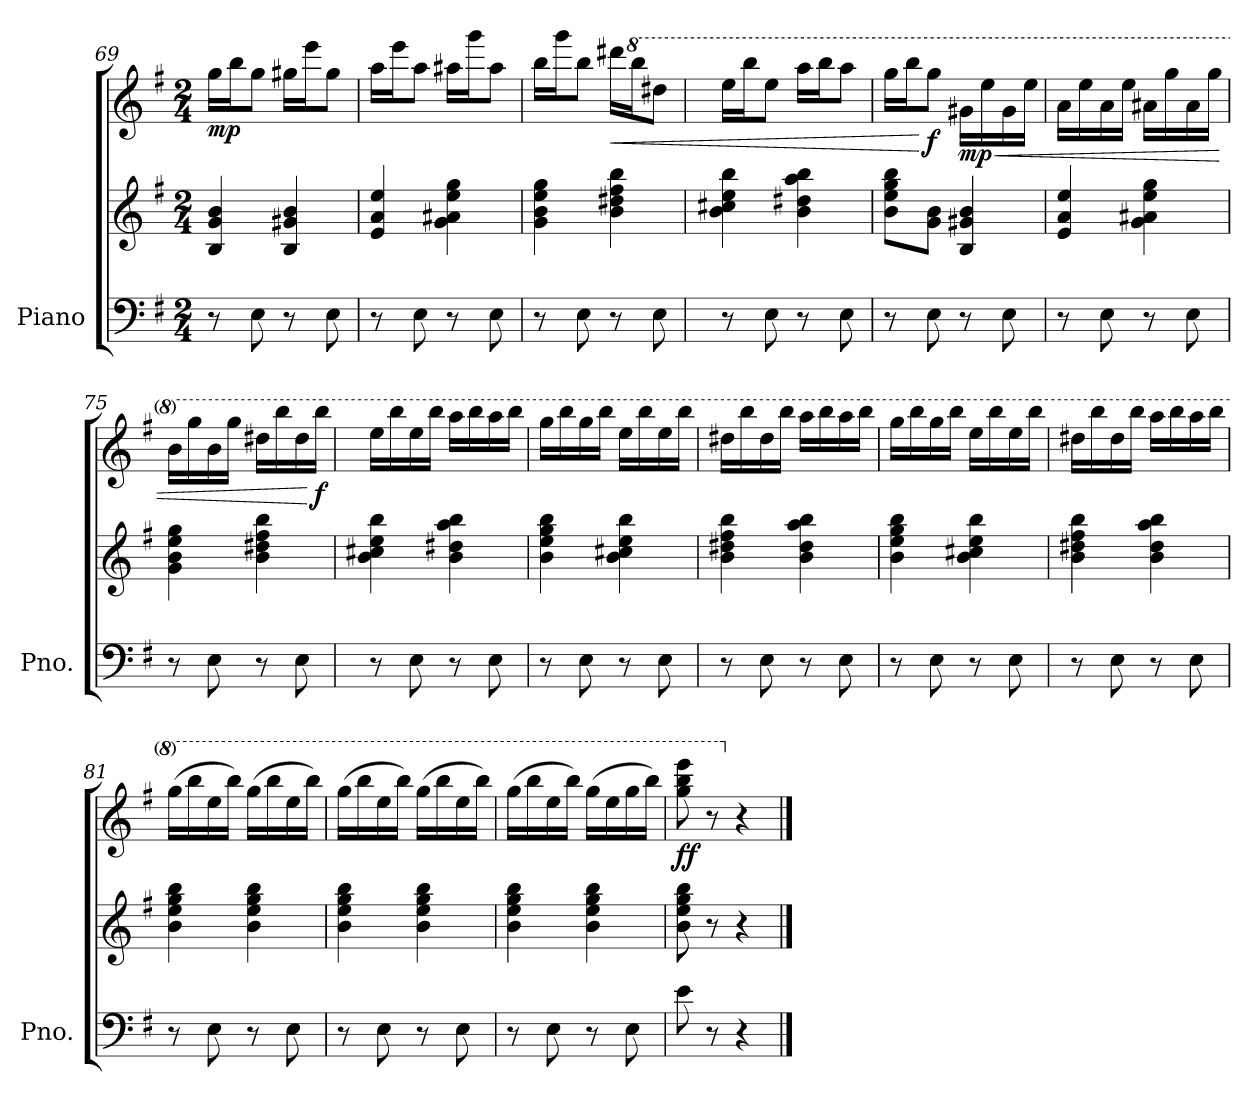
**kern	**kern	**kern	**dynam
*part1	*part1	*part1	*part1
*staff3	*staff2	*staff1	*staff1/2/3
*I"Piano	*	*	*
*I'Pno.	*	*	*
*clefF4	*clefG2	*clefG2	*
*k[f#]	*k[f#]	*k[f#]	*
*M2/4	*M2/4	*M2/4	*
=69	=69	=69	=69
!	!	!	!LO:DY:b
8r	4B/ 4g/ 4b/	16gg\LL	mp
.	.	16bb\J	.
8E\	.	8gg\J	.
8r	4B/ 4g#X/ 4b/	16gg#X\LL	.
.	.	16eee\J	.
8E\	.	8gg#\J	.
=70	=70	=70	=70
8r	4e/ 4a/ 4ee/	16aa\LL	.
.	.	16eee\J	.
8E\	.	8aa\J	.
8r	4g\ 4a#X\ 4ee\ 4gg\	16aa#X\LL	.
.	.	16ggg\J	.
8E\	.	8aa#\J	.
=71	=71	=71	=71
8r	4g\ 4b\ 4ee\ 4gg\	16bb\LL	.
.	.	16ggg\J	.
8E\	.	8bb\J	.
!	!	!	!LO:HP:b
8r	4b\ 4dd#X\ 4ff#\ 4bb\	16ddd#X\LL	<
*	*	*8va	*
.	.	16bbb\J	.
8E\	.	8ddd#\J	.
!!LO:LB:g=z
=72	=72	=72	=72
8r	4b\ 4cc#X\ 4ee\ 4bb\	16eee\LL	.
.	.	16bbb\J	.
8E\	.	8eee\J	.
8r	4b\ 4dd#X\ 4aa\ 4bb\	16aaa\LL	.
.	.	16bbb\J	.
8E\	.	8aaa\J	.
=73	=73	=73	=73
8r	8b\ 8ee\ 8gg\ 8bb\L	16ggg\LL	.
.	.	16bbb\J	.
!	!	!	!LO:DY:n=1:b
8E\	8g\ 8b\J	8ggg\J	[ f
!	!	!	!LO:HP:b
!	!	!	!LO:DY:n=2:b
8r	4B/ 4g#X/ 4b/	16gg#X\LL	< mp
.	.	16eee\	.
8E\	.	16gg#\	.
.	.	16eee\JJ	.
=74	=74	=74	=74
8r	4e/ 4a/ 4ee/	16aa\LL	.
.	.	16eee\	.
8E\	.	16aa\	.
.	.	16eee\JJ	.
8r	4g\ 4a#X\ 4ee\ 4gg\	16aa#X\LL	.
.	.	16ggg\	.
8E\	.	16aa#\	.
.	.	16ggg\JJ	.
=75	=75	=75	=75
8r	4g\ 4b\ 4ee\ 4gg\	16bb\LL	.
.	.	16ggg\	.
8E\	.	16bb\	.
.	.	16ggg\JJ	.
8r	4b\ 4dd#X\ 4ff#\ 4bb\	16ddd#X\LL	.
.	.	16bbb\	.
8E\	.	16ddd#\	.
!	!	!	!LO:DY:n=1:b
.	.	16bbb\JJ	[ f
=76	=76	=76	=76
8r	4b\ 4cc#X\ 4ee\ 4bb\	16eee\LL	.
.	.	16bbb\	.
8E\	.	16eee\	.
.	.	16bbb\JJ	.
8r	4b\ 4dd#X\ 4aa\ 4bb\	16aaa\LL	.
.	.	16bbb\	.
8E\	.	16aaa\	.
.	.	16bbb\JJ	.
=77	=77	=77	=77
8r	4b\ 4ee\ 4gg\ 4bb\	16ggg\LL	.
.	.	16bbb\	.
8E\	.	16ggg\	.
.	.	16bbb\JJ	.
8r	4b\ 4cc#X\ 4ee\ 4bb\	16eee\LL	.
.	.	16bbb\	.
8E\	.	16eee\	.
.	.	16bbb\JJ	.
=78	=78	=78	=78
8r	4b\ 4dd#X\ 4ff#\ 4bb\	16ddd#X\LL	.
.	.	16bbb\	.
8E\	.	16ddd#\	.
.	.	16bbb\JJ	.
8r	4b\ 4dd#\ 4aa\ 4bb\	16aaa\LL	.
.	.	16bbb\	.
8E\	.	16aaa\	.
.	.	16bbb\JJ	.
!!LO:PB:g=z
=79	=79	=79	=79
8r	4b\ 4ee\ 4gg\ 4bb\	16ggg\LL	.
.	.	16bbb\	.
8E\	.	16ggg\	.
.	.	16bbb\JJ	.
8r	4b\ 4cc#X\ 4ee\ 4bb\	16eee\LL	.
.	.	16bbb\	.
8E\	.	16eee\	.
.	.	16bbb\JJ	.
=80	=80	=80	=80
8r	4b\ 4dd#X\ 4ff#\ 4bb\	16ddd#X\LL	.
.	.	16bbb\	.
8E\	.	16ddd#\	.
.	.	16bbb\JJ	.
8r	4b\ 4dd#\ 4aa\ 4bb\	16aaa\LL	.
.	.	16bbb\	.
8E\	.	16aaa\	.
.	.	16bbb\JJ	.
=81	=81	=81	=81
8r	4b\ 4ee\ 4gg\ 4bb\	(>16ggg\LL	.
.	.	16bbb\	.
8E\	.	16eee\	.
.	.	16bbb\JJ)	.
8r	4b\ 4ee\ 4gg\ 4bb\	(>16ggg\LL	.
.	.	16bbb\	.
8E\	.	16eee\	.
.	.	16bbb\JJ)	.
=82	=82	=82	=82
8r	4b\ 4ee\ 4gg\ 4bb\	(>16ggg\LL	.
.	.	16bbb\	.
8E\	.	16eee\	.
.	.	16bbb\JJ)	.
8r	4b\ 4ee\ 4gg\ 4bb\	(>16ggg\LL	.
.	.	16bbb\	.
8E\	.	16eee\	.
.	.	16bbb\JJ)	.
=83	=83	=83	=83
8r	4b\ 4ee\ 4gg\ 4bb\	(>16ggg\LL	.
.	.	16bbb\	.
8E\	.	16eee\	.
.	.	16bbb\JJ)	.
8r	4b\ 4ee\ 4gg\ 4bb\	(>16ggg\LL	.
.	.	16eee\	.
8E\	.	16ggg\	.
.	.	16bbb\JJ)	.
=84	=84	=84	=84
!	!	!	!LO:DY:b
8e\	8b\ 8ee\ 8gg\ 8bb\	8ggg\ 8bbb\ 8eeee\	ff
8r	8r	8r	.
*	*	*X8va	*
4r	4r	4r	.
==	==	==	==
*-	*-	*-	*-
